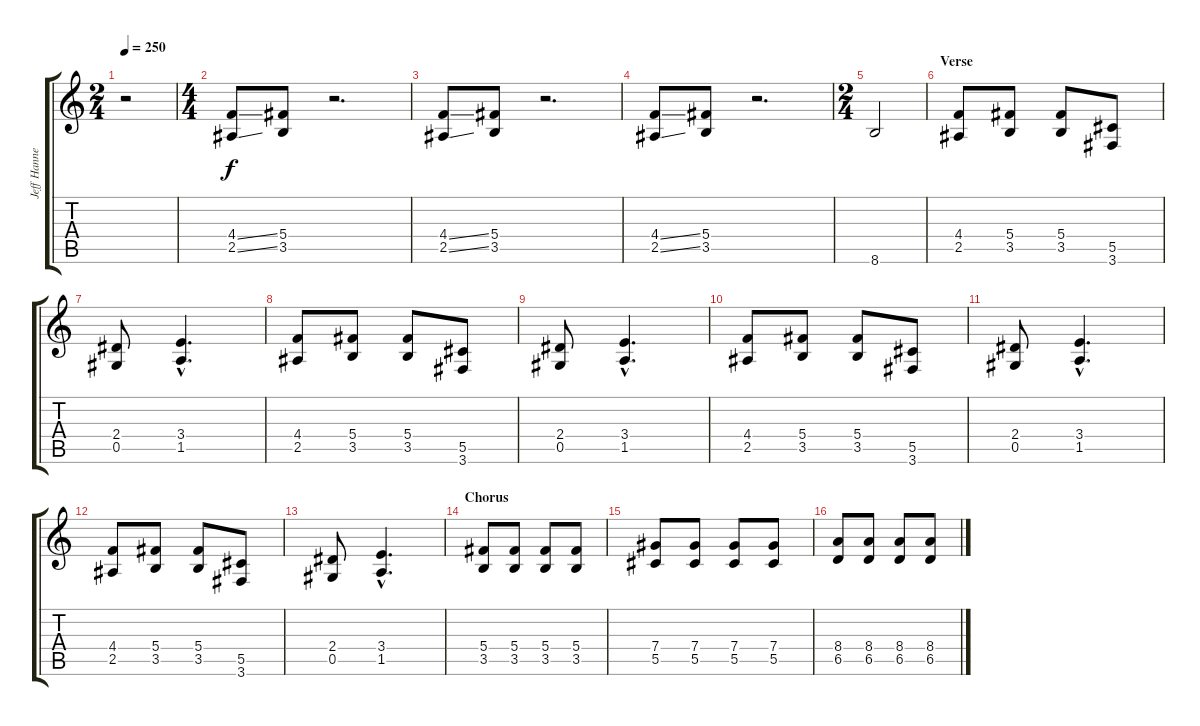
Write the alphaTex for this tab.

\track ("Jeff Hanneman" "Jeff Hanne") {instrument distortionguitar}
\staff {score tabs}
\tuning (Eb4 Bb3 Gb3 Db3 Ab2 Eb2) {hide}
\ts (2 4)
\tempo 250
\clef g2
\ks c
r.2{dy f instrument distortionguitar} |
\ts (4 4)
(4.4{ss} 2.5{ss}).8 (5.4 3.5).8 r.2{d} |
(4.4{ss} 2.5{ss}).8 (5.4 3.5).8 r.2{d} |
(4.4{ss} 2.5{ss}).8 (5.4 3.5).8 r.2{d} |
\ts (2 4)
8.6.2 |
\section ("" "Verse")
(4.4 2.5).8 (5.4 3.5).8 (5.4 3.5).8 (5.5 3.6).8 |
(2.4 0.5).8 (3.4{hac} 1.5{hac}).4{d} |
(4.4 2.5).8 (5.4 3.5).8 (5.4 3.5).8 (5.5 3.6).8 |
(2.4 0.5).8 (3.4{hac} 1.5{hac}).4{d} |
(4.4 2.5).8 (5.4 3.5).8 (5.4 3.5).8 (5.5 3.6).8 |
(2.4 0.5).8 (3.4{hac} 1.5{hac}).4{d} |
(4.4 2.5).8 (5.4 3.5).8 (5.4 3.5).8 (5.5 3.6).8 |
(2.4 0.5).8 (3.4{hac} 1.5{hac}).4{d} |
\section ("" "Chorus")
(5.4 3.5).8 (5.4 3.5).8 (5.4 3.5).8 (5.4 3.5).8 |
(7.4 5.5).8 (7.4 5.5).8 (7.4 5.5).8 (7.4 5.5).8 |
(8.4 6.5).8 (8.4 6.5).8 (8.4 6.5).8 (8.4 6.5).8
